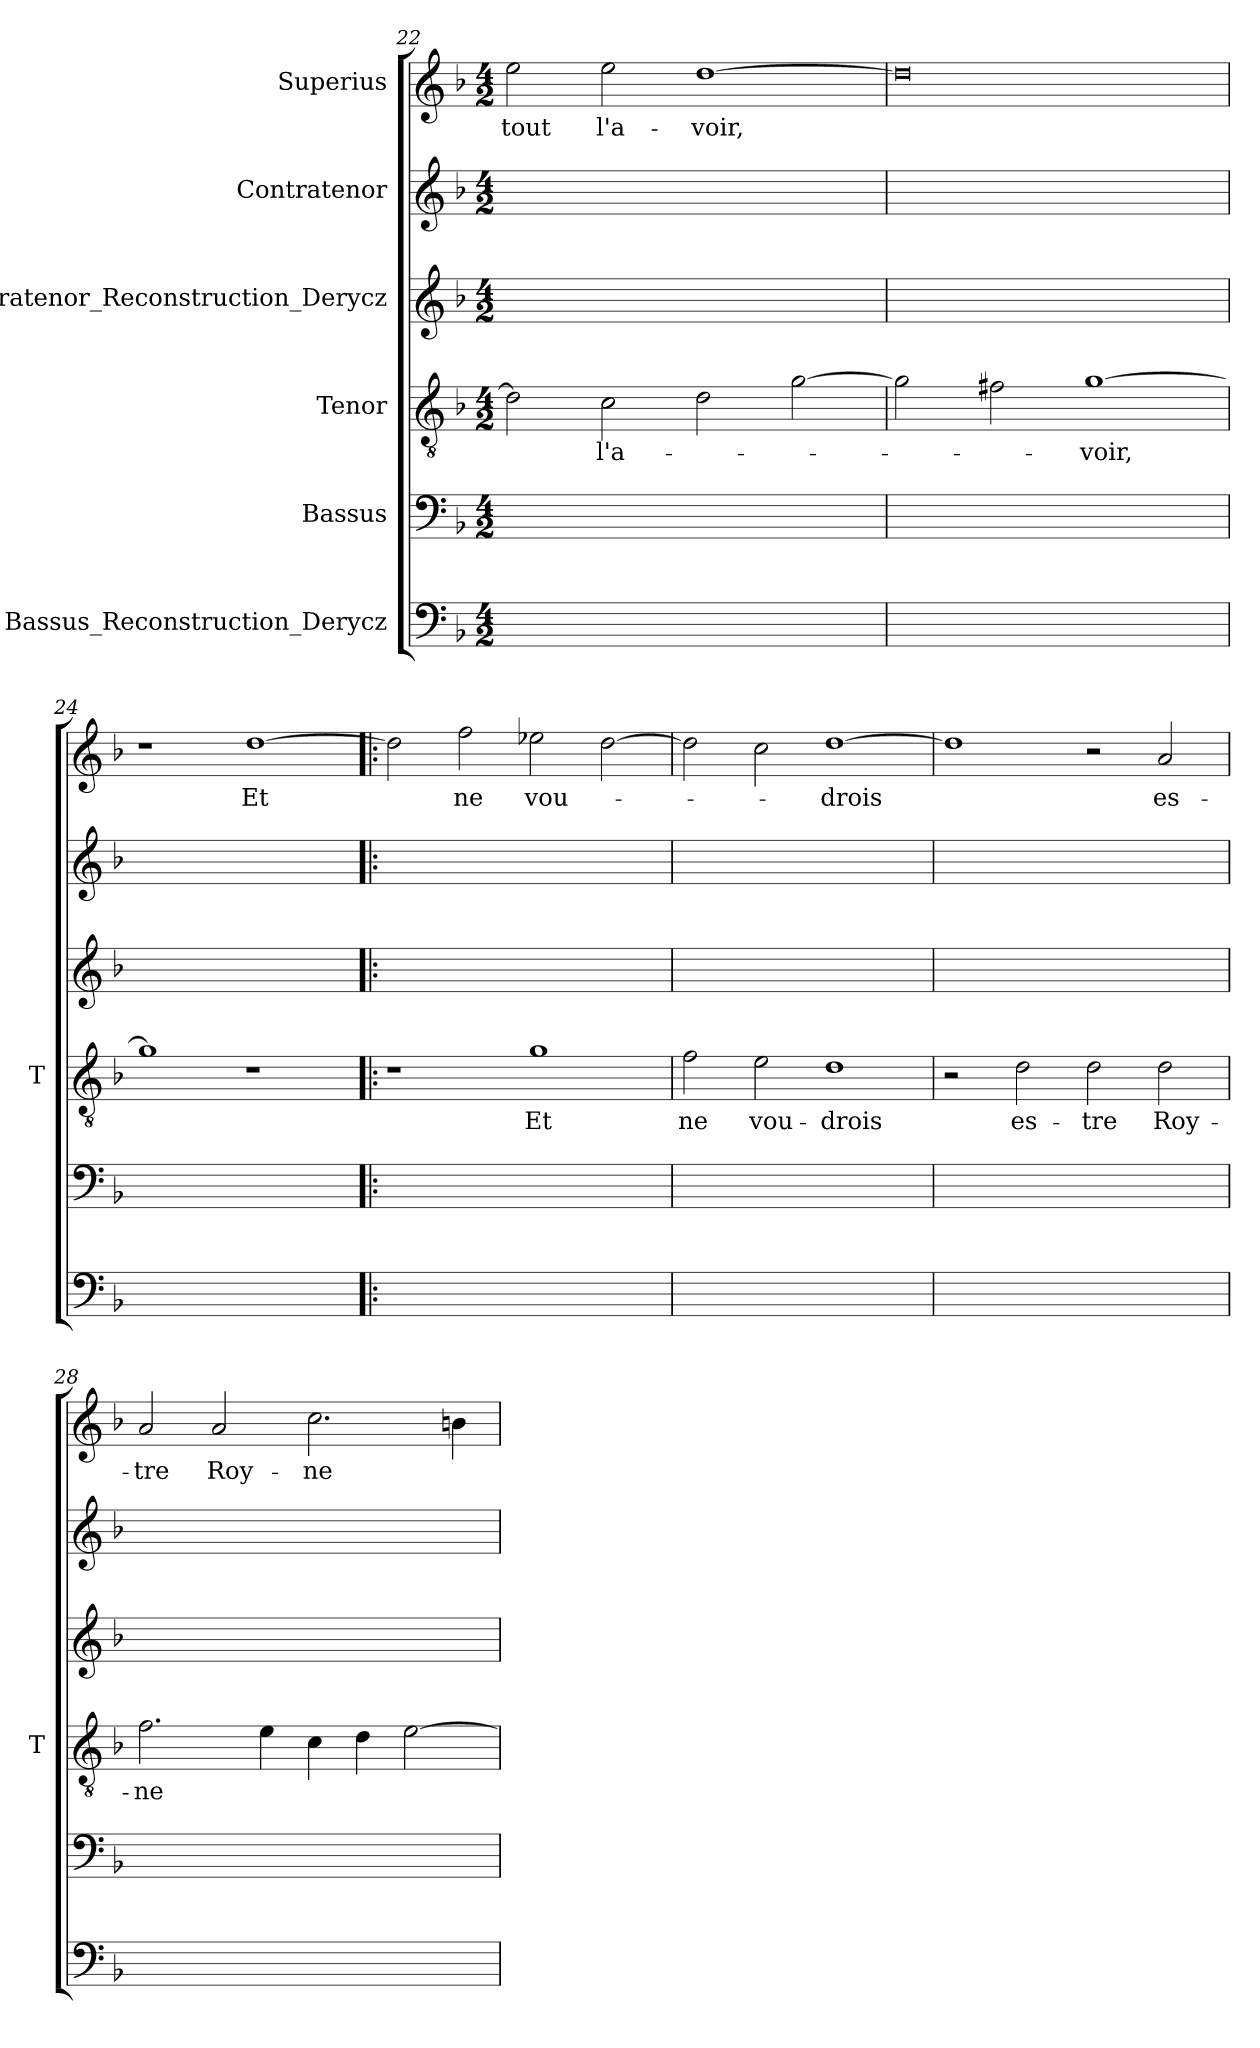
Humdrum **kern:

**kern	**kern	**kern	**text	**kern	**kern	**kern	**text
*part6	*part5	*part4	*part4	*part3	*part2	*part1	*part1
*staff6	*staff5	*staff4	*staff4	*staff3	*staff2	*staff1	*staff1
*I"Bassus_Reconstruction_Derycz	*I"Bassus	*I"Tenor	*	*I"Contratenor_Reconstruction_Derycz	*I"Contratenor	*I"Superius	*
*	*	*I'T	*	*	*	*	*
*clefF4	*clefF4	*clefGv2	*	*clefG2	*clefG2	*clefG2	*
*k[b-]	*k[b-]	*k[b-]	*	*k[b-]	*k[b-]	*k[b-]	*
*M4/2	*M4/2	*M4/2	*	*M4/2	*M4/2	*M4/2	*
=22	=22	=22	=22	=22	=22	=22	=22
0ryy	0ryy	2d]	.	0ryy	0ryy	2ee	-tout
.	.	2c	l'a-	.	.	2ee	l'a-
.	.	2d	.	.	.	[1dd	-voir,
.	.	[2g	.	.	.	.	.
=23	=23	=23	=23	=23	=23	=23	=23
0ryy	0ryy	2g]	.	0ryy	0ryy	0dd]	.
.	.	2f#X	.	.	.	.	.
.	.	[1g	-voir,	.	.	.	.
=24	=24	=24	=24	=24	=24	=24	=24
0ryy	0ryy	1g]	.	0ryy	0ryy	1r	.
.	.	1r	.	.	.	[1dd	-Et
=25!|:	=25!|:	=25!|:	=25!|:	=25!|:	=25!|:	=25!|:	=25!|:
0ryy	0ryy	1r	.	0ryy	0ryy	2dd]	.
.	.	.	.	.	.	2ff	-ne
.	.	1g	-Et	.	.	2ee-X	vou-
.	.	.	.	.	.	[2dd	.
=26	=26	=26	=26	=26	=26	=26	=26
0ryy	0ryy	2f	-ne	0ryy	0ryy	2dd]	.
.	.	2e	vou-	.	.	2cc	.
.	.	1d	-drois	.	.	[1dd	-drois
=27	=27	=27	=27	=27	=27	=27	=27
0ryy	0ryy	2r	.	0ryy	0ryy	1dd]	.
.	.	2d	es-	.	.	.	.
.	.	2d	-tre	.	.	2r	.
.	.	2d	Roy-	.	.	2a	es-
=28	=28	=28	=28	=28	=28	=28	=28
0ryy	0ryy	2.f	-ne	0ryy	0ryy	2a	-tre
.	.	.	.	.	.	2a	Roy-
.	.	4e	.	.	.	.	.
.	.	4c	.	.	.	2.cc	-ne
.	.	4d	.	.	.	.	.
.	.	[2e	.	.	.	.	.
.	.	.	.	.	.	4b	.
=	=	=	=	=	=	=	=
*-	*-	*-	*-	*-	*-	*-	*-
